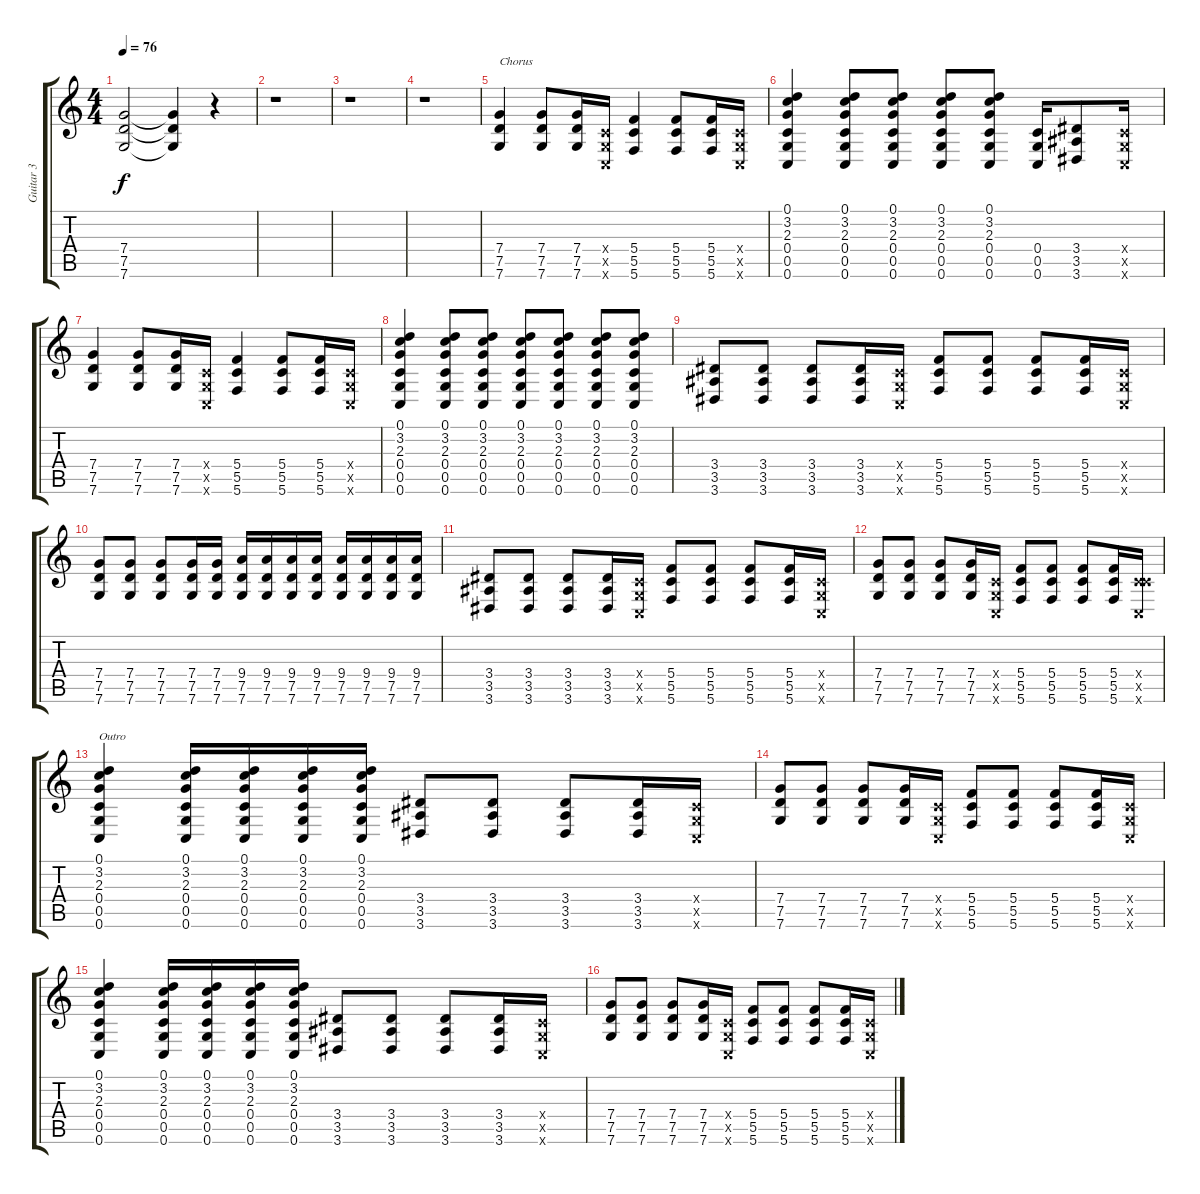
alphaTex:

\track ("Guitar 3" "Guitar 3") {instrument overdrivenguitar}
\staff {score tabs}
\tuning (D4 A3 F3 C3 G2 C2) {hide}
\ts (4 4)
\tempo 76
\clef g2
\ks c
(7.4 7.5 7.6).2{dy f} (7.4{t} 7.5{t} 7.6{t}).4 r.4 |
r.1 |
r.1 |
r.1 |
(7.4 7.5 7.6).4{txt "Chorus"} (7.4 7.5 7.6).8 (7.4 7.5 7.6).16 (0.4{x} 0.5{x} 0.6{x}).16 (5.4 5.5 5.6).4 (5.4 5.5 5.6).8 (5.4 5.5 5.6).16 (0.4{x} 0.5{x} 0.6{x}).16 |
(0.1 3.2 2.3 0.4 0.5 0.6).4 (0.1 3.2 2.3 0.4 0.5 0.6).8 (0.1 3.2 2.3 0.4 0.5 0.6).8 (0.1 3.2 2.3 0.4 0.5 0.6).8 (0.1 3.2 2.3 0.4 0.5 0.6).8 (0.4 0.5 0.6).16 (3.4 3.5 3.6).8 (0.4{x} 0.5{x} 0.6{x}).16 |
(7.4 7.5 7.6).4 (7.4 7.5 7.6).8 (7.4 7.5 7.6).16 (0.4{x} 0.5{x} 0.6{x}).16 (5.4 5.5 5.6).4 (5.4 5.5 5.6).8 (5.4 5.5 5.6).16 (0.4{x} 0.5{x} 0.6{x}).16 |
(0.1 3.2 2.3 0.4 0.5 0.6).4 (0.1 3.2 2.3 0.4 0.5 0.6).8 (0.1 3.2 2.3 0.4 0.5 0.6).8 (0.1 3.2 2.3 0.4 0.5 0.6).8 (0.1 3.2 2.3 0.4 0.5 0.6).8 (0.1 3.2 2.3 0.4 0.5 0.6).8 (0.1 3.2 2.3 0.4 0.5 0.6).8 |
(3.4 3.5 3.6).8 (3.4 3.5 3.6).8 (3.4 3.5 3.6).8 (3.4 3.5 3.6).16 (0.4{x} 0.5{x} 0.6{x}).16 (5.4 5.5 5.6).8 (5.4 5.5 5.6).8 (5.4 5.5 5.6).8 (5.4 5.5 5.6).16 (0.4{x} 0.5{x} 0.6{x}).16 |
(7.4 7.5 7.6).8 (7.4 7.5 7.6).8 (7.4 7.5 7.6).8 (7.4 7.5 7.6).16 (7.4 7.5 7.6).16 (9.4 7.5 7.6).16 (9.4 7.5 7.6).16 (9.4 7.5 7.6).16 (9.4 7.5 7.6).16 (9.4 7.5 7.6).16 (9.4 7.5 7.6).16 (9.4 7.5 7.6).16 (9.4 7.5 7.6).16 |
(3.4 3.5 3.6).8 (3.4 3.5 3.6).8 (3.4 3.5 3.6).8 (3.4 3.5 3.6).16 (0.4{x} 0.5{x} 0.6{x}).16 (5.4 5.5 5.6).8 (5.4 5.5 5.6).8 (5.4 5.5 5.6).8 (5.4 5.5 5.6).16 (0.4{x} 0.5{x} 0.6{x}).16 |
(7.4 7.5 7.6).8 (7.4 7.5 7.6).8 (7.4 7.5 7.6).8 (7.4 7.5 7.6).16 (0.4{x} 0.5{x} 0.6{x}).16 (5.4 5.5 5.6).8 (5.4 5.5 5.6).8 (5.4 5.5 5.6).8 (5.4 5.5 5.6).16 (0.4{x} 5.5{x} 0.6{x}).16 |
(0.1 3.2 2.3 0.4 0.5 0.6).4{txt "Outro"} (0.1 3.2 2.3 0.4 0.5 0.6).16 (0.1 3.2 2.3 0.4 0.5 0.6).16 (0.1 3.2 2.3 0.4 0.5 0.6).16 (0.1 3.2 2.3 0.4 0.5 0.6).16 (3.4 3.5 3.6).8 (3.4 3.5 3.6).8 (3.4 3.5 3.6).8 (3.4 3.5 3.6).16 (0.4{x} 0.5{x} 0.6{x}).16 |
(7.4 7.5 7.6).8 (7.4 7.5 7.6).8 (7.4 7.5 7.6).8 (7.4 7.5 7.6).16 (0.4{x} 0.5{x} 0.6{x}).16 (5.4 5.5 5.6).8 (5.4 5.5 5.6).8 (5.4 5.5 5.6).8 (5.4 5.5 5.6).16 (0.4{x} 0.5{x} 0.6{x}).16 |
(0.1 3.2 2.3 0.4 0.5 0.6).4 (0.1 3.2 2.3 0.4 0.5 0.6).16 (0.1 3.2 2.3 0.4 0.5 0.6).16 (0.1 3.2 2.3 0.4 0.5 0.6).16 (0.1 3.2 2.3 0.4 0.5 0.6).16 (3.4 3.5 3.6).8 (3.4 3.5 3.6).8 (3.4 3.5 3.6).8 (3.4 3.5 3.6).16 (0.4{x} 0.5{x} 0.6{x}).16 |
(7.4 7.5 7.6).8 (7.4 7.5 7.6).8 (7.4 7.5 7.6).8 (7.4 7.5 7.6).16 (0.4{x} 0.5{x} 0.6{x}).16 (5.4 5.5 5.6).8 (5.4 5.5 5.6).8 (5.4 5.5 5.6).8 (5.4 5.5 5.6).16 (0.4{x} 0.5{x} 0.6{x}).16
